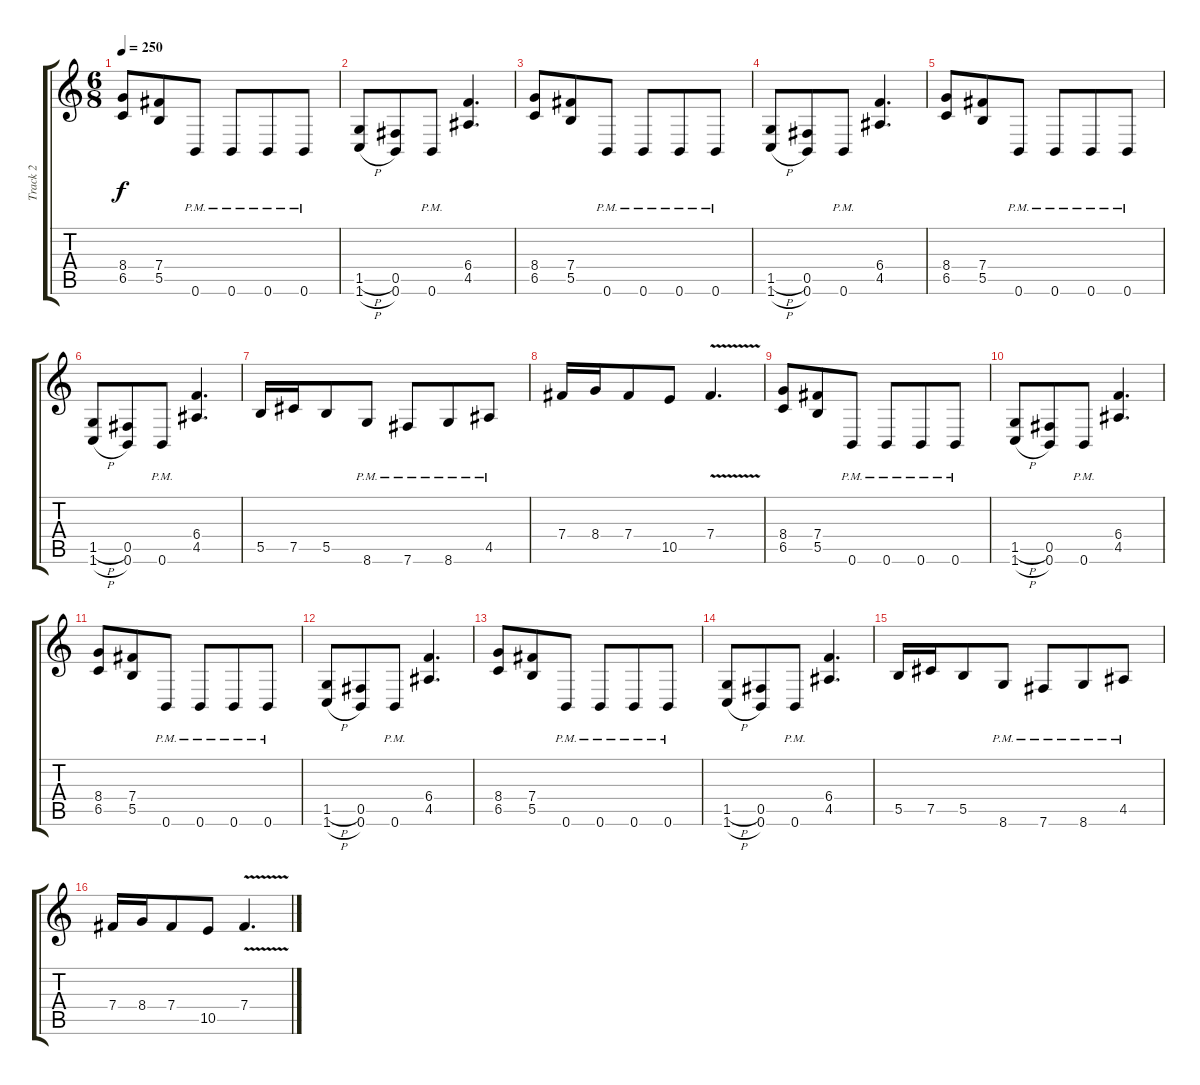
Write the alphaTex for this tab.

\track ("Track 2" "Track 2") {instrument distortionguitar}
\staff {score tabs}
\tuning (Db4 Ab3 E3 B2 Gb2 B1) {hide}
\ts (6 8)
\tempo 250
\clef g2
\ks c
(8.4 6.5).8{dy f} (7.4 5.5).8 0.6{pm}.8 0.6{pm}.8 0.6{pm}.8 0.6{pm}.8 |
(1.5{h} 1.6{h}).8 (0.5 0.6).8 0.6{pm}.8 (6.4 4.5).4{d} |
(8.4 6.5).8 (7.4 5.5).8 0.6{pm}.8 0.6{pm}.8 0.6{pm}.8 0.6{pm}.8 |
(1.5{h} 1.6{h}).8 (0.5 0.6).8 0.6{pm}.8 (6.4 4.5).4{d} |
(8.4 6.5).8 (7.4 5.5).8 0.6{pm}.8 0.6{pm}.8 0.6{pm}.8 0.6{pm}.8 |
(1.5{h} 1.6{h}).8 (0.5 0.6).8 0.6{pm}.8 (6.4 4.5).4{d} |
5.5.16 7.5.16 5.5.8 8.6{pm}.8 7.6{pm}.8 8.6{pm}.8 4.5{pm}.8 |
7.4.16 8.4.16 7.4.8 10.5.8 7.4{v}.4{d} |
(8.4 6.5).8 (7.4 5.5).8 0.6{pm}.8 0.6{pm}.8 0.6{pm}.8 0.6{pm}.8 |
(1.5{h} 1.6{h}).8 (0.5 0.6).8 0.6{pm}.8 (6.4 4.5).4{d} |
(8.4 6.5).8 (7.4 5.5).8 0.6{pm}.8 0.6{pm}.8 0.6{pm}.8 0.6{pm}.8 |
(1.5{h} 1.6{h}).8 (0.5 0.6).8 0.6{pm}.8 (6.4 4.5).4{d} |
(8.4 6.5).8 (7.4 5.5).8 0.6{pm}.8 0.6{pm}.8 0.6{pm}.8 0.6{pm}.8 |
(1.5{h} 1.6{h}).8 (0.5 0.6).8 0.6{pm}.8 (6.4 4.5).4{d} |
5.5.16 7.5.16 5.5.8 8.6{pm}.8 7.6{pm}.8 8.6{pm}.8 4.5{pm}.8 |
7.4.16 8.4.16 7.4.8 10.5.8 7.4{v}.4{d}
